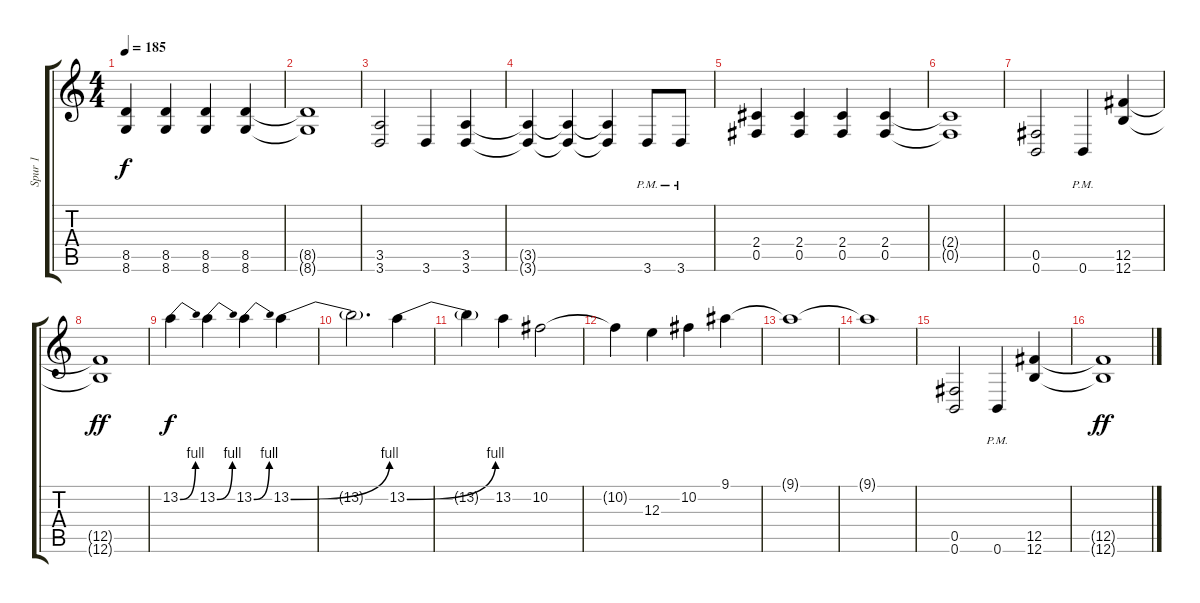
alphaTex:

\track ("Spur 1" "Spur 1") {instrument distortionguitar}
\staff {score tabs}
\tuning (Db4 Ab3 E3 B2 Gb2 B1) {hide}
\ts (4 4)
\tempo 185
\clef g2
\ks c
(8.5 8.6).4{dy f} (8.5 8.6).4 (8.5 8.6).4 (8.5 8.6).4 |
(8.5{t} 8.6{t}).1 |
(3.5 3.6).2 3.6.4 (3.5 3.6).4 |
(3.5{t} 3.6{t}).4 (3.5{t} 3.6{t}).4 (3.5{t} 3.6{t}).4 3.6{pm}.8 3.6{pm}.8 |
(2.4 0.5).4 (2.4 0.5).4 (2.4 0.5).4 (2.4 0.5).4 |
(2.4{t} 0.5{t}).1 |
(0.5 0.6).2 0.6{pm}.4 (12.5 12.6).4 |
(12.5{t} 12.6{t}).1{dy ff} |
13.2{be (bend 0 0 60 4)}.4{dy f} 13.2{be (bend 0 0 60 4)}.4 13.2{be (bend 0 0 60 4)}.4 13.2{be (bend 0 0 60 4)}.4 |
13.2{t}.2{d} 13.2{be (bend 0 0 60 4)}.4 |
13.2{t}.4 13.2.4 10.2.2 |
10.2{t}.4 12.3.4 10.2.4 9.1.4 |
9.1{t}.1 |
9.1{t}.1 |
(0.5 0.6).2 0.6{pm}.4 (12.5 12.6).4 |
(12.5{t} 12.6{t}).1{dy ff}
